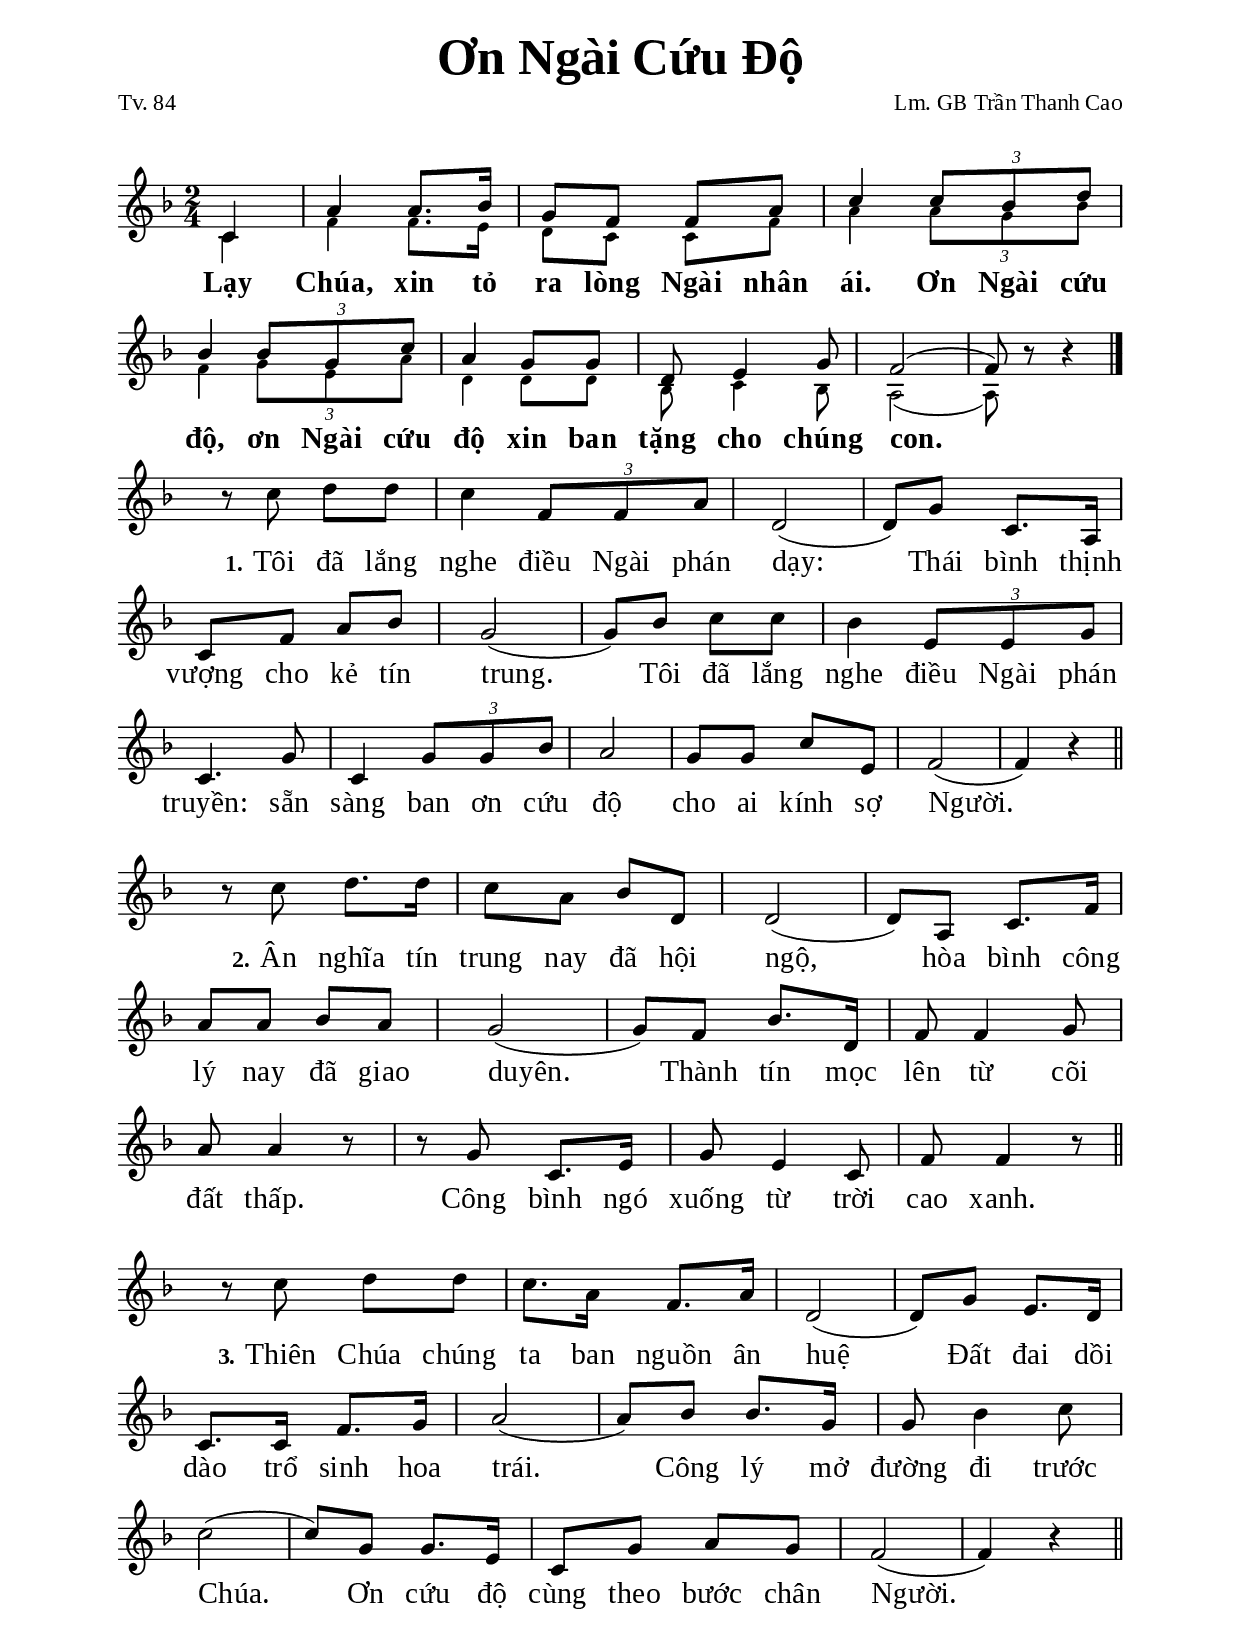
% Cài đặt chung
\version "2.22.1"
\include "english.ly"

\header {
  title = \markup { \fontsize #3 "Ơn Ngài Cứu Độ" }
  poet = "Tv. 84"
  composer = "Lm. GB Trần Thanh Cao"
  arranger = " "
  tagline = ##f
}

\paper {
  #(set-paper-size "a4")
  top-margin = 10\mm
  bottom-margin = 10\mm
  left-margin = 20\mm
  right-margin = 20\mm
  indent = #0
  #(define fonts
    (make-pango-font-tree
      "Liberation Serif"
      "Liberation Serif"
      "Liberation Serif"
      (/ 20 20)))
  page-count = #1
}

% Nhạc điệp khúc
nhacDiepKhucSop= \relative c' {
  \partial 4 c4 |
  a' a8. bf16 |
  g8 f f a |
  c4 \tuplet 3/2 { c8 bf d } |
  bf4 \tuplet 3/2 { bf8 g c } |
  a4 g8 g |
  d e4 g8 |
  f2 ( |
  f8) r8 r4 \bar "|."
}

nhacDiepKhucBas = \relative c' {
  \partial 4 c4 |
  f f8. e16 |
  d8 c c f |
  a4 \tuplet 3/2 { a8 g bf } |
  f4 \tuplet 3/2 { g8 e a } |
  d,4 d8 d |
  bf c4 bf8 |
  a2 ( |
  a8) r8 r4
}

% Nhạc phiên khúc
nhacPhienKhucMot = \relative c'' {
  r8 c d d |
  c4 \tuplet 3/2 { f,8 f a } |
  d,2 ( |
  d8) g c,8. a16 |
  c8 f a bf |
  g2 ( |
  g8) bf c c |
  bf4 \tuplet 3/2 { e,8 e g } |
  c,4. g'8 |
  c,4 \tuplet 3/2 { g'8 g bf } |
  a2 |
  g8 g c e, |
  f2 ( |
  f4) r \bar "||"
}

nhacPhienKhucHai = \relative c' {
  r8 c' d8. d16 |
  c8 a bf d, |
  d2 ( |
  d8) a c8. f16 |
  a8 a bf a |
  g2 ( |
  g8) f bf8. d,16 |
  f8 f4 g8 |
  a8 a4 r8 |
  r g c,8. e16 |
  g8 e4 c8 |
  f f4 r8 \bar "||"
}

nhacPhienKhucBa = \relative c' {
  r8 c' d d |
  c8. a16 f8. a16 |
  d,2 ( |
  d8) g e8. d16 |
  c8. c16 f8. g16 |
  a2 ( |
  a08) bf bf8. g16 |
  g8 bf4 c8 |
  c2 ( |
  c8) g g8. e16 |
  c8 g' a g |
  f2 ( |
  f4) r \bar "||"
}

% Lời điệp khúc
loiDiepKhuc = \lyricmode {
  Lạy Chúa, xin tỏ ra lòng Ngài nhân ái.
  Ơn Ngài cứu độ, ơn Ngài cứu độ xin ban tặng cho chúng con.
}

% Lời phiên khúc
loiPhienKhucMot = \lyricmode {
  \set stanza = #"1."
  Tôi đã lắng nghe điều Ngài phán dạy:
  Thái bình thịnh vượng cho kẻ tín trung.
  Tôi đã lắng nghe điều Ngài phán truyền:
  sẵn sàng ban ơn cứu độ cho ai kính sợ Người.
}

loiPhienKhucHai = \lyricmode {
  \set stanza = #"2."
  Ân nghĩa tín trung nay đã hội ngộ,
  hòa bình công lý nay đã giao duyên.
  Thành tín mọc lên từ cõi đất thấp.
  Công bình ngó xuống từ trời cao xanh.
}

loiPhienKhucBa = \lyricmode {
  \set stanza = #"3."
  Thiên Chúa chúng ta ban nguồn ân huệ
  Đất đai dồi dào trổ sinh hoa trái.
  Công lý mở đường đi trước Chúa.
  Ơn cứu độ cùng theo bước chân Người.
}


% Dàn trang
\score {
  \new ChoirStaff <<
    \new Staff = diepKhuc \with {
        \consists "Merge_rests_engraver"
        %\magnifyStaff #(magstep +1)
      }
      <<
      \new Voice = beSop {
        \voiceOne \key f \major \time 2/4 \nhacDiepKhucSop
      }
      \new Voice = beBas {
        \override NoteHead.font-size = #-2
        \voiceTwo \key f \major \time 2/4 \nhacDiepKhucBas
      }
    >>
    \new Lyrics \lyricsto beSop \loiDiepKhuc
  >>
  \layout {
    \override Lyrics.LyricText.font-series = #'bold
    \override Lyrics.LyricText.font-size = #+2.5
    \override Lyrics.LyricSpace.minimum-distance = #2.0
    \override Score.BarNumber.break-visibility = ##(#f #f #f)
    \override Score.SpacingSpanner.uniform-stretching = ##t
  }
}

\score {
  \new ChoirStaff <<
    \new Staff = phienKhuc \with {
        %\magnifyStaff #(magstep +1)
      }
      <<
      \new Voice = beSop {
        \key f \major \time 2/4 \nhacPhienKhucMot
      }
    >>
    \new Lyrics \lyricsto beSop \loiPhienKhucMot
  >>
  \layout {
    \override Staff.TimeSignature.transparent = ##t
    \override Lyrics.LyricText.font-size = #+2.5
    \override Lyrics.LyricSpace.minimum-distance = #2.0
    \override Score.BarNumber.break-visibility = ##(#f #f #f)
    \override Score.SpacingSpanner.uniform-stretching = ##t
  }
}

\score {
  \new ChoirStaff <<
    \new Staff = phienKhuc \with {
        %\magnifyStaff #(magstep +1)
      }
      <<
      \new Voice = beSop {
        \key f \major \time 2/4 \nhacPhienKhucHai
      }
    >>
    \new Lyrics \lyricsto beSop \loiPhienKhucHai
  >>
  \layout {
    \override Staff.TimeSignature.transparent = ##t
    \override Lyrics.LyricText.font-size = #+2.5
    \override Lyrics.LyricSpace.minimum-distance = #2.0
    \override Score.BarNumber.break-visibility = ##(#f #f #f)
    \override Score.SpacingSpanner.uniform-stretching = ##t
  }
}

\score {
  \new ChoirStaff <<
    \new Staff = phienKhuc \with {
        %\magnifyStaff #(magstep +1)
      }
      <<
      \new Voice = beSop {
        \key f \major \time 2/4 \nhacPhienKhucBa
      }
    >>
    \new Lyrics \lyricsto beSop \loiPhienKhucBa
  >>
  \layout {
    \override Staff.TimeSignature.transparent = ##t
    \override Lyrics.LyricText.font-size = #+2.5
    \override Lyrics.LyricSpace.minimum-distance = #2.0
    \override Score.BarNumber.break-visibility = ##(#f #f #f)
    \override Score.SpacingSpanner.uniform-stretching = ##t
  }
}
